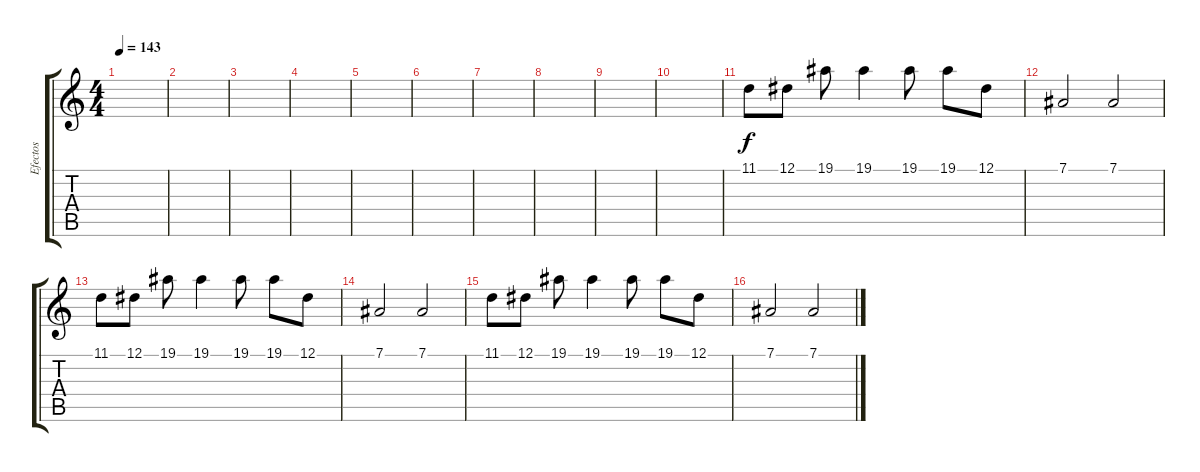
\track ("Efectos" "Efectos") {instrument stringensemble1}
\staff {score tabs}
\tuning (Eb4 Bb3 Gb3 Db3 Ab2 Eb2) {hide}
\ts (4 4)
\tempo 143
\clef g2
\ks c
|
|
|
|
|
|
|
|
|
|
11.1.8{volume 16 instrument electricguitarjazz} 12.1.8 19.1.8 19.1.4 19.1.8 19.1.8 12.1.8 |
7.1.2 7.1.2 |
11.1.8{volume 16 instrument electricguitarjazz} 12.1.8 19.1.8 19.1.4 19.1.8 19.1.8 12.1.8 |
7.1.2 7.1.2 |
11.1.8{volume 16 instrument electricguitarjazz} 12.1.8 19.1.8 19.1.4 19.1.8 19.1.8 12.1.8 |
7.1.2 7.1.2
